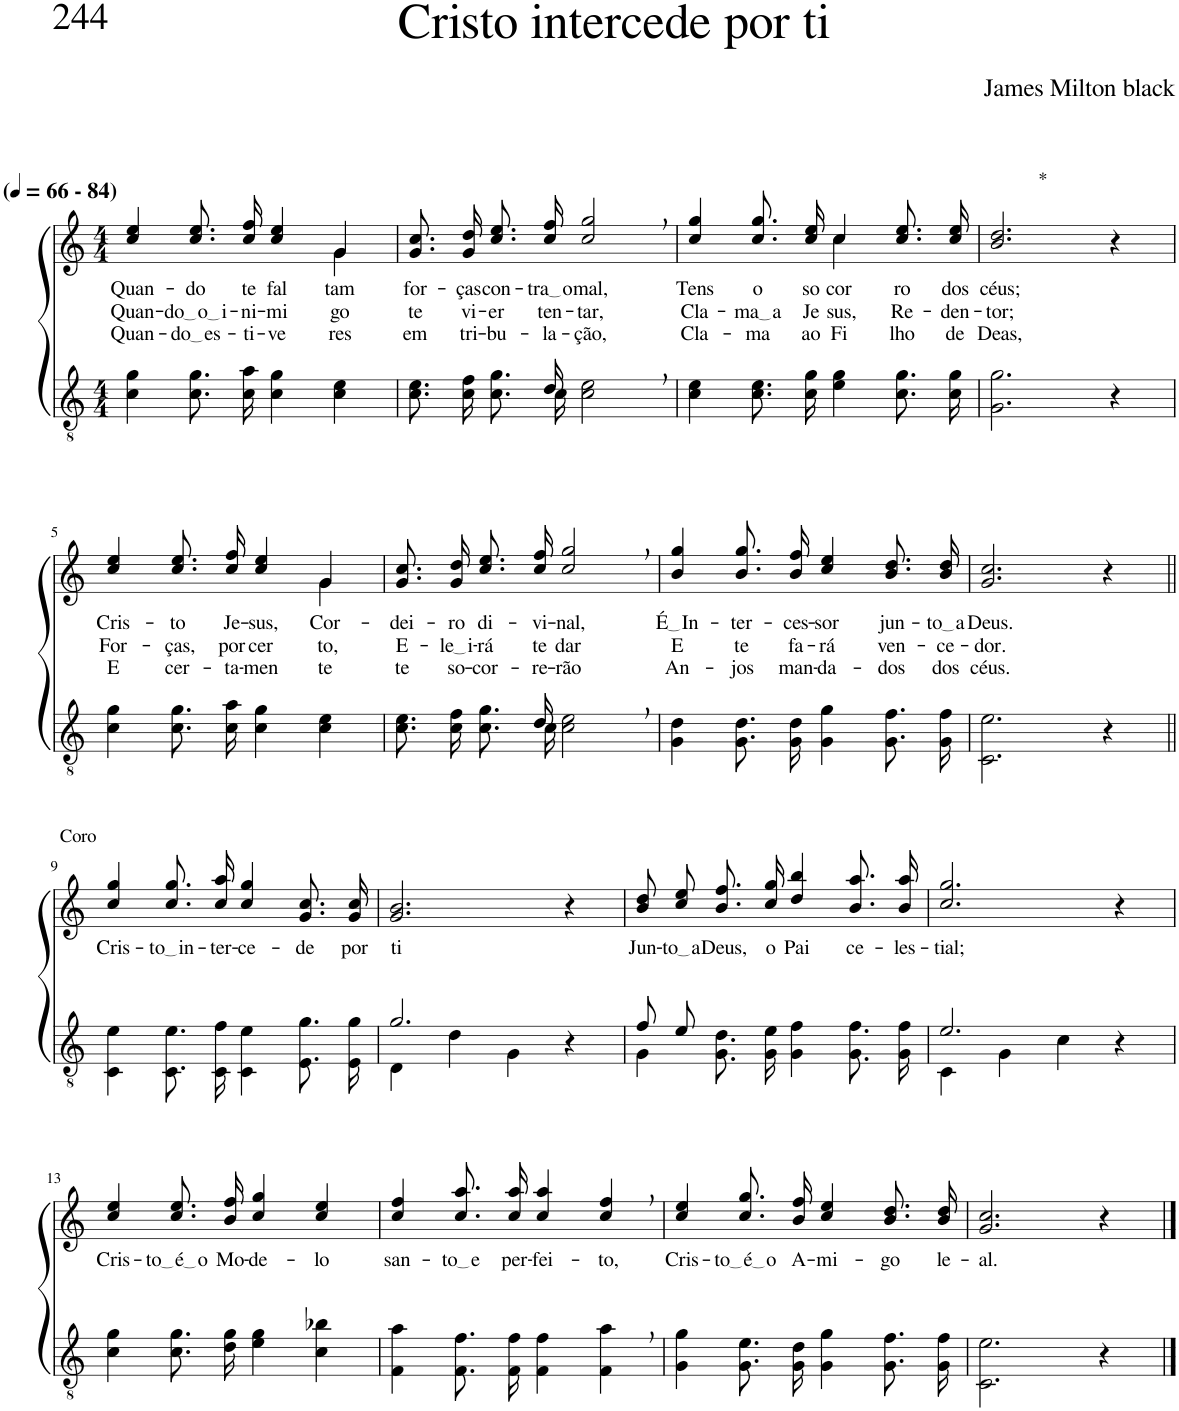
**kern	**kern	**text	**text	**text
*part2	*part1	*part1	*part1	*part1
*staff2	*staff1	*staff1	*staff1	*staff1
*I"Parte III e IV	*I"Parte I e II	*	*	*
*clefGv2	*clefG2	*	*	*
*Trd4c7	*Trd4c7	*	*	*
*k[]	*k[]	*	*	*
*M4/4	*M4/4	*	*	*
*MM66	*MM66	*	*	*
=1	=1	=1	=1	=1
!	!LO:TX:a:B:t=(	!	!	!
!	!LO:TX:a:B:t=- 84)	!	!	!
!	!	!LO:LY:b	!LO:LY:b	!LO:LY:b
*	*^	*	*	*
4c\ 4g\	4cc/ 4ee/	2.ryy	Quan-	Quan-	Quan-
!	!	!	!LO:LY:b	!LO:LY:b	!LO:LY:b
8.c\ 8.g\L	8.cc\ 8.ee\L	.	-do	do o i	do es
!	!	!	!LO:LY:b	!LO:LY:b	!LO:LY:b
16c\ 16a\Jk	16cc\ 16ff\Jk	.	te	-ni-	-ti-
!	!	!	!LO:LY:b	!LO:LY:b	!LO:LY:b
4c\ 4g\	4cc/ 4ee/	.	fal-	-mi-	-ve-
!	!	!	!LO:LY:b	!LO:LY:b	!LO:LY:b
4c\ 4e\	4g/	4g\	-tam	-go	-res
=2	=2	=2	=2	=2	=2
*^	*	*	*	*	*
!	!	!	!	!LO:LY:b	!LO:LY:b	!LO:LY:b
*	*	*v	*v	*	*	*
8.c\ 8.e\L	4..ryy	8.g\ 8.cc\L	for-	te	em
!	!	!	!LO:LY:b	!LO:LY:b	!LO:LY:b
16c\ 16f\Jk	.	16g\ 16dd\Jk	-ças	vi-	tri-
!	!	!	!LO:LY:b	!LO:LY:b	!LO:LY:b
8.c\ 8.g\L	.	8.cc\ 8.ee\L	con-	-er	-bu-
!	!	!	!LO:LY:b	!LO:LY:b	!LO:LY:b
16c\Jk	16d/	16cc\ 16ff\Jk	tra o	ten-	-la-
!	!	!	!LO:LY:b	!LO:LY:b	!LO:LY:b
2c\, 2e\,	2ryy	2cc/, 2gg/,	mal,	-tar,	-ção,
=3	=3	=3	=3	=3	=3
!	!	!	!LO:LY:b	!LO:LY:b	!LO:LY:b
*v	*v	*^	*	*	*
4c\ 4e\	4cc/ 4gg/	2ryy	Tens	Cla-	Cla-
!	!	!	!LO:LY:b	!LO:LY:b	!LO:LY:b
8.c\ 8.e\L	8.cc\ 8.gg\L	.	o	ma a	-ma
!	!	!	!LO:LY:b	!LO:LY:b	!LO:LY:b
16c\ 16g\Jk	16cc\ 16ee\Jk	.	so-	Je-	ao
!	!	!	!LO:LY:b	!LO:LY:b	!LO:LY:b
4e\ 4g\	4cc/	4cc\	-cor-	-sus,	Fi-
!	!	!	!LO:LY:b	!LO:LY:b	!LO:LY:b
8.c\ 8.g\L	8.cc\ 8.ee\L	4ryy	-ro	Re-	-lho
!	!	!	!LO:LY:b	!LO:LY:b	!LO:LY:b
16c\ 16g\Jk	16cc\ 16ee\Jk	.	dos	-den-	de
*	*v	*v	*	*	*
=4	=4	=4	=4	=4
!	!LO:TX:a:t=*	!	!	!
!	!	!LO:LY:b	!LO:LY:b	!LO:LY:b
2.G\ 2.g\	2.b/ 2.dd/	céus;	-tor;	Deas,
4r	4r	.	.	.
!!LO:LB:g=z
=5	=5	=5	=5	=5
!	!	!LO:LY:b	!LO:LY:b	!LO:LY:b
*	*^	*	*	*
4c\ 4g\	4cc/ 4ee/	2.ryy	Cris-	For-	E
!	!	!	!LO:LY:b	!LO:LY:b	!LO:LY:b
8.c\ 8.g\L	8.cc\ 8.ee\L	.	-to	-ças,	cer-
!	!	!	!LO:LY:b	!LO:LY:b	!LO:LY:b
16c\ 16a\Jk	16cc\ 16ff\Jk	.	Je-	por	-ta-
!	!	!	!LO:LY:b	!LO:LY:b	!LO:LY:b
4c\ 4g\	4cc/ 4ee/	.	-sus,	cer-	-men-
!	!	!	!LO:LY:b	!LO:LY:b	!LO:LY:b
4c\ 4e\	4g/	4g\	Cor-	to,	-te
=6	=6	=6	=6	=6	=6
*^	*	*	*	*	*
!	!	!	!	!LO:LY:b	!LO:LY:b	!LO:LY:b
*	*	*v	*v	*	*	*
8.c\ 8.e\L	4..ryy	8.g\ 8.cc\L	-dei-	E-	te
!	!	!	!LO:LY:b	!LO:LY:b	!LO:LY:b
16c\ 16f\Jk	.	16g\ 16dd\Jk	-ro	le i	so-
!	!	!	!LO:LY:b	!LO:LY:b	!LO:LY:b
8.c\ 8.g\L	.	8.cc\ 8.ee\L	di-	-rá	-cor-
!	!	!	!LO:LY:b	!LO:LY:b	!LO:LY:b
16c\Jk	16d/	16cc\ 16ff\Jk	-vi-	te	-re-
!	!	!	!LO:LY:b	!LO:LY:b	!LO:LY:b
2c\, 2e\,	2ryy	2cc/, 2gg/,	-nal,	dar	-rão
=7	=7	=7	=7	=7	=7
!	!	!	!LO:LY:b	!LO:LY:b	!LO:LY:b
*v	*v	*	*	*	*
4G\ 4d\	4b/ 4gg/	É In	E	An-
!	!	!LO:LY:b	!LO:LY:b	!LO:LY:b
8.G\ 8.d\L	8.b\ 8.gg\L	-ter-	te	-jos
!	!	!LO:LY:b	!LO:LY:b	!LO:LY:b
16G\ 16d\Jk	16b\ 16ff\Jk	-ces-	fa-	man-
!	!	!LO:LY:b	!LO:LY:b	!LO:LY:b
4G\ 4g\	4cc/ 4ee/	-sor	-rá	-da-
!	!	!LO:LY:b	!LO:LY:b	!LO:LY:b
8.G\ 8.f\L	8.b\ 8.dd\L	jun-	ven-	-dos
!	!	!LO:LY:b	!LO:LY:b	!LO:LY:b
16G\ 16f\Jk	16b\ 16dd\Jk	to a	-ce-	dos
=8	=8	=8	=8	=8
!	!	!LO:LY:b	!LO:LY:b	!LO:LY:b
2.C\ 2.e\	2.g/ 2.cc/	Deus.	-dor.	céus.
4r	4r	.	.	.
!!LO:LB:g=z
=9||	=9||	=9||	=9||	=9||
!	!LO:TX:a:t=Coro	!	!	!
!	!	!LO:LY:b	!	!
4C\ 4e\	4cc/ 4gg/	Cris-	.	.
!	!	!LO:LY:b	!	!
8.C/ 8.e/L	8.cc\ 8.gg\L	to in	.	.
!	!	!LO:LY:b	!	!
16C/ 16f/Jk	16cc\ 16aa\Jk	-ter-	.	.
!	!	!LO:LY:b	!	!
4C\ 4e\	4cc/ 4gg/	-ce-	.	.
!	!	!LO:LY:b	!	!
8.E\ 8.g\L	8.g/ 8.cc/L	-de	.	.
!	!	!LO:LY:b	!	!
16E\ 16g\Jk	16g/ 16cc/Jk	por	.	.
=10	=10	=10	=10	=10
*^	*	*	*	*
!	!	!	!LO:LY:b	!	!
2.g/	4D\	2.g/ 2.b/	ti	.	.
.	4d\	.	.	.	.
.	4G\	.	.	.	.
4r	4ryy	4r	.	.	.
=11	=11	=11	=11	=11	=11
!	!	!	!LO:LY:b	!	!
8f/L	4G\	8b\ 8dd\L	Jun-	.	.
!	!	!	!LO:LY:b	!	!
8e/J	.	8cc\ 8ee\J	to a	.	.
!	!	!	!LO:LY:b	!	!
4ryy	8.G\ 8.d\L	8.b\ 8.ff\L	Deus,	.	.
!	!	!	!LO:LY:b	!	!
.	16G\ 16e\Jk	16cc\ 16gg\Jk	o	.	.
!	!	!	!LO:LY:b	!	!
2ryy	4G\ 4f\	4dd/ 4bb/	Pai	.	.
!	!	!	!LO:LY:b	!	!
.	8.G\ 8.f\L	8.b\ 8.aa\L	ce-	.	.
!	!	!	!LO:LY:b	!	!
.	16G\ 16f\Jk	16b\ 16aa\Jk	-les-	.	.
=12	=12	=12	=12	=12	=12
!	!	!	!LO:LY:b	!	!
2.e/	4C\	2.cc/ 2.gg/	-tial;	.	.
.	4G\	.	.	.	.
.	4c\	.	.	.	.
4r	4ryy	4r	.	.	.
!!LO:LB:g=z
=13	=13	=13	=13	=13	=13
!	!	!	!LO:LY:b	!	!
*v	*v	*	*	*	*
4c\ 4g\	4cc/ 4ee/	Cris-	.	.
!	!	!LO:LY:b	!	!
8.c\ 8.g\L	8.cc\ 8.ee\L	to é o	.	.
!	!	!LO:LY:b	!	!
16d\ 16g\Jk	16b\ 16ff\Jk	Mo-	.	.
!	!	!LO:LY:b	!	!
4e\ 4g\	4cc/ 4gg/	-de-	.	.
!	!	!LO:LY:b	!	!
4c\ 4b-X\	4cc/ 4ee/	-lo	.	.
=14	=14	=14	=14	=14
!	!	!LO:LY:b	!	!
4F\ 4a\	4cc/ 4ff/	san-	.	.
!	!	!LO:LY:b	!	!
8.F\ 8.f\L	8.cc\ 8.aa\L	to e	.	.
!	!	!LO:LY:b	!	!
16F\ 16f\Jk	16cc\ 16aa\Jk	per-	.	.
!	!	!LO:LY:b	!	!
4F\ 4f\	4cc/ 4aa/	-fei-	.	.
!	!	!LO:LY:b	!	!
4F\, 4a\,	4cc/, 4ff/,	-to,	.	.
=15	=15	=15	=15	=15
!	!	!LO:LY:b	!	!
4G\ 4g\	4cc/ 4ee/	Cris-	.	.
!	!	!LO:LY:b	!	!
8.G\ 8.e\L	8.cc\ 8.gg\L	to é o	.	.
!	!	!LO:LY:b	!	!
16G\ 16d\Jk	16b\ 16ff\Jk	A-	.	.
!	!	!LO:LY:b	!	!
4G\ 4g\	4cc/ 4ee/	-mi-	.	.
!	!	!LO:LY:b	!	!
8.G\ 8.f\L	8.b\ 8.dd\L	-go	.	.
!	!	!LO:LY:b	!	!
16G\ 16f\Jk	16b\ 16dd\Jk	le-	.	.
=16	=16	=16	=16	=16
!	!	!LO:LY:b	!	!
2.C\ 2.e\	2.g/ 2.cc/	-al.	.	.
4r	4r	.	.	.
==	==	==	==	==
*-	*-	*-	*-	*-
